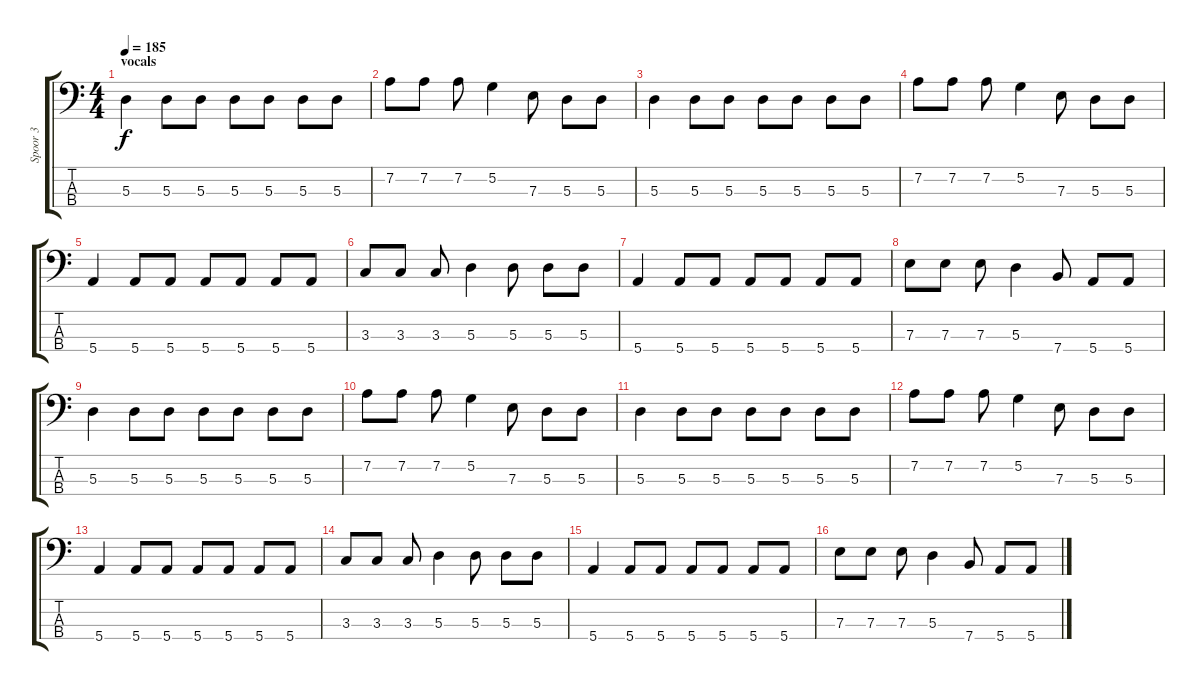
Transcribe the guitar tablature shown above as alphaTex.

\track ("Spoor 3" "Spoor 3") {instrument electricbassfinger}
\staff {score tabs}
\tuning (G2 D2 A1 E1) {hide}
\ts (4 4)
\section ("" "vocals")
\tempo 185
\clef f4
\ks c
5.3.4{dy f} 5.3.8 5.3.8 5.3.8 5.3.8 5.3.8 5.3.8 |
7.2.8 7.2.8 7.2.8 5.2.4 7.3.8 5.3.8 5.3.8 |
5.3.4 5.3.8 5.3.8 5.3.8 5.3.8 5.3.8 5.3.8 |
7.2.8 7.2.8 7.2.8 5.2.4 7.3.8 5.3.8 5.3.8 |
5.4.4 5.4.8 5.4.8 5.4.8 5.4.8 5.4.8 5.4.8 |
3.3.8 3.3.8 3.3.8 5.3.4 5.3.8 5.3.8 5.3.8 |
5.4.4 5.4.8 5.4.8 5.4.8 5.4.8 5.4.8 5.4.8 |
7.3.8 7.3.8 7.3.8 5.3.4 7.4.8 5.4.8 5.4.8 |
5.3.4 5.3.8 5.3.8 5.3.8 5.3.8 5.3.8 5.3.8 |
7.2.8 7.2.8 7.2.8 5.2.4 7.3.8 5.3.8 5.3.8 |
5.3.4 5.3.8 5.3.8 5.3.8 5.3.8 5.3.8 5.3.8 |
7.2.8 7.2.8 7.2.8 5.2.4 7.3.8 5.3.8 5.3.8 |
5.4.4 5.4.8 5.4.8 5.4.8 5.4.8 5.4.8 5.4.8 |
3.3.8 3.3.8 3.3.8 5.3.4 5.3.8 5.3.8 5.3.8 |
5.4.4 5.4.8 5.4.8 5.4.8 5.4.8 5.4.8 5.4.8 |
7.3.8 7.3.8 7.3.8 5.3.4 7.4.8 5.4.8 5.4.8
